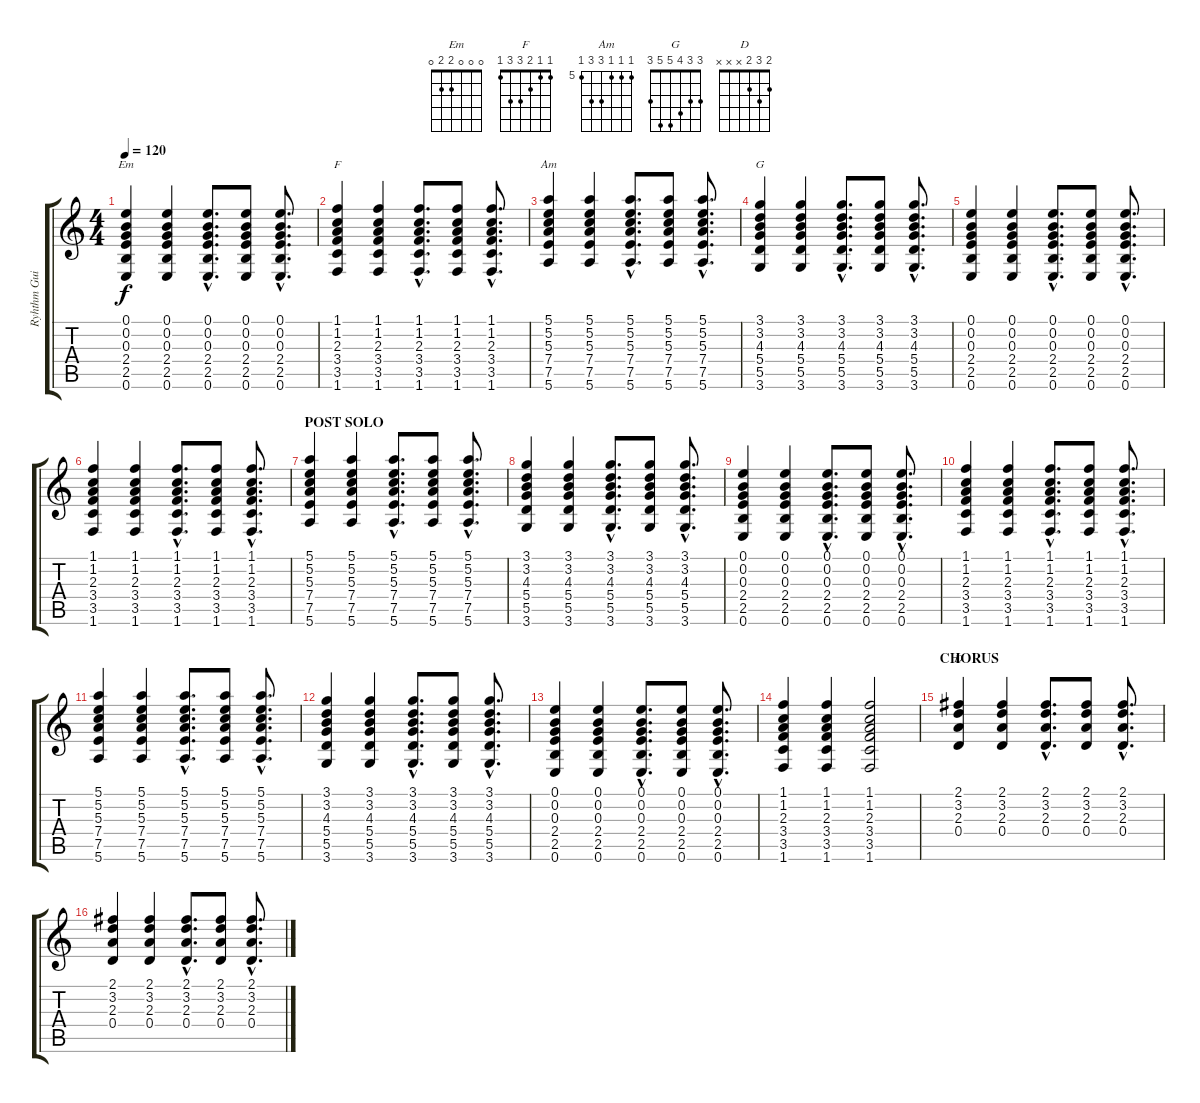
\track ("Ryhthm Guitar" "Ryhthm Gui") {instrument acousticguitarnylon}
\staff {score tabs}
\tuning (E4 B3 G3 D3 A2 E2) {hide}
\chord ("Em" 0 0 0 2 2 0)
\chord ("F" 1 1 2 3 3 1)
\chord ("Am" 5 5 5 7 7 5) {firstfret 5}
\chord ("G" 3 3 4 5 5 3)
\chord ("D" 2 3 2 x x x)
\ts (4 4)
\tempo 120
\clef g2
\ks c
(0.1 0.2 0.3 2.4 2.5 0.6).4{ch "Em" dy f} (0.1 0.2 0.3 2.4 2.5 0.6).4 (0.1{hac} 0.2{hac} 0.3{hac} 2.4{hac} 2.5{hac} 0.6{hac}).8{d} (0.1 0.2 0.3 2.4 2.5 0.6).8 (0.1{hac} 0.2{hac} 0.3{hac} 2.4{hac} 2.5{hac} 0.6{hac}).8{d} |
(1.1 1.2 2.3 3.4 3.5 1.6).4{ch "F"} (1.1 1.2 2.3 3.4 3.5 1.6).4 (1.1{hac} 1.2{hac} 2.3{hac} 3.4{hac} 3.5{hac} 1.6{hac}).8{d} (1.1 1.2 2.3 3.4 3.5 1.6).8 (1.1{hac} 1.2{hac} 2.3{hac} 3.4{hac} 3.5{hac} 1.6{hac}).8{d} |
(5.1 5.2 5.3 7.4 7.5 5.6).4{ch "Am"} (5.1 5.2 5.3 7.4 7.5 5.6).4 (5.1{hac} 5.2{hac} 5.3{hac} 7.4{hac} 7.5{hac} 5.6{hac}).8{d} (5.1 5.2 5.3 7.4 7.5 5.6).8 (5.1{hac} 5.2{hac} 5.3{hac} 7.4{hac} 7.5{hac} 5.6{hac}).8{d} |
(3.1 3.2 4.3 5.4 5.5 3.6).4{ch "G"} (3.1 3.2 4.3 5.4 5.5 3.6).4 (3.1{hac} 3.2{hac} 4.3{hac} 5.4{hac} 5.5{hac} 3.6{hac}).8{d} (3.1 3.2 4.3 5.4 5.5 3.6).8 (3.1{hac} 3.2{hac} 4.3{hac} 5.4{hac} 5.5{hac} 3.6{hac}).8{d} |
(0.1 0.2 0.3 2.4 2.5 0.6).4 (0.1 0.2 0.3 2.4 2.5 0.6).4 (0.1{hac} 0.2{hac} 0.3{hac} 2.4{hac} 2.5{hac} 0.6{hac}).8{d} (0.1 0.2 0.3 2.4 2.5 0.6).8 (0.1{hac} 0.2{hac} 0.3{hac} 2.4{hac} 2.5{hac} 0.6{hac}).8{d} |
(1.1 1.2 2.3 3.4 3.5 1.6).4 (1.1 1.2 2.3 3.4 3.5 1.6).4 (1.1{hac} 1.2{hac} 2.3{hac} 3.4{hac} 3.5{hac} 1.6{hac}).8{d} (1.1 1.2 2.3 3.4 3.5 1.6).8 (1.1{hac} 1.2{hac} 2.3{hac} 3.4{hac} 3.5{hac} 1.6{hac}).8{d} |
\section ("" "POST SOLO")
(5.1 5.2 5.3 7.4 7.5 5.6).4 (5.1 5.2 5.3 7.4 7.5 5.6).4 (5.1{hac} 5.2{hac} 5.3{hac} 7.4{hac} 7.5{hac} 5.6{hac}).8{d} (5.1 5.2 5.3 7.4 7.5 5.6).8 (5.1{hac} 5.2{hac} 5.3{hac} 7.4{hac} 7.5{hac} 5.6{hac}).8{d} |
(3.1 3.2 4.3 5.4 5.5 3.6).4 (3.1 3.2 4.3 5.4 5.5 3.6).4 (3.1{hac} 3.2{hac} 4.3{hac} 5.4{hac} 5.5{hac} 3.6{hac}).8{d} (3.1 3.2 4.3 5.4 5.5 3.6).8 (3.1{hac} 3.2{hac} 4.3{hac} 5.4{hac} 5.5{hac} 3.6{hac}).8{d} |
(0.1 0.2 0.3 2.4 2.5 0.6).4 (0.1 0.2 0.3 2.4 2.5 0.6).4 (0.1{hac} 0.2{hac} 0.3{hac} 2.4{hac} 2.5{hac} 0.6{hac}).8{d} (0.1 0.2 0.3 2.4 2.5 0.6).8 (0.1{hac} 0.2{hac} 0.3{hac} 2.4{hac} 2.5{hac} 0.6{hac}).8{d} |
(1.1 1.2 2.3 3.4 3.5 1.6).4 (1.1 1.2 2.3 3.4 3.5 1.6).4 (1.1{hac} 1.2{hac} 2.3{hac} 3.4{hac} 3.5{hac} 1.6{hac}).8{d} (1.1 1.2 2.3 3.4 3.5 1.6).8 (1.1{hac} 1.2{hac} 2.3{hac} 3.4{hac} 3.5{hac} 1.6{hac}).8{d} |
(5.1 5.2 5.3 7.4 7.5 5.6).4 (5.1 5.2 5.3 7.4 7.5 5.6).4 (5.1{hac} 5.2{hac} 5.3{hac} 7.4{hac} 7.5{hac} 5.6{hac}).8{d} (5.1 5.2 5.3 7.4 7.5 5.6).8 (5.1{hac} 5.2{hac} 5.3{hac} 7.4{hac} 7.5{hac} 5.6{hac}).8{d} |
(3.1 3.2 4.3 5.4 5.5 3.6).4 (3.1 3.2 4.3 5.4 5.5 3.6).4 (3.1{hac} 3.2{hac} 4.3{hac} 5.4{hac} 5.5{hac} 3.6{hac}).8{d} (3.1 3.2 4.3 5.4 5.5 3.6).8 (3.1{hac} 3.2{hac} 4.3{hac} 5.4{hac} 5.5{hac} 3.6{hac}).8{d} |
(0.1 0.2 0.3 2.4 2.5 0.6).4 (0.1 0.2 0.3 2.4 2.5 0.6).4 (0.1{hac} 0.2{hac} 0.3{hac} 2.4{hac} 2.5{hac} 0.6{hac}).8{d} (0.1 0.2 0.3 2.4 2.5 0.6).8 (0.1{hac} 0.2{hac} 0.3{hac} 2.4{hac} 2.5{hac} 0.6{hac}).8{d} |
(1.1 1.2 2.3 3.4 3.5 1.6).4 (1.1 1.2 2.3 3.4 3.5 1.6).4 (1.1 1.2 2.3 3.4 3.5 1.6).2 |
\section ("" "CHORUS")
(2.1 3.2 2.3 0.4).4{ch "D"} (2.1 3.2 2.3 0.4).4 (2.1{hac} 3.2{hac} 2.3{hac} 0.4{hac}).8{d} (2.1 3.2 2.3 0.4).8 (2.1{hac} 3.2{hac} 2.3{hac} 0.4{hac}).8{d} |
(2.1 3.2 2.3 0.4).4 (2.1 3.2 2.3 0.4).4 (2.1{hac} 3.2{hac} 2.3{hac} 0.4{hac}).8{d} (2.1 3.2 2.3 0.4).8 (2.1{hac} 3.2{hac} 2.3{hac} 0.4{hac}).8{d}
